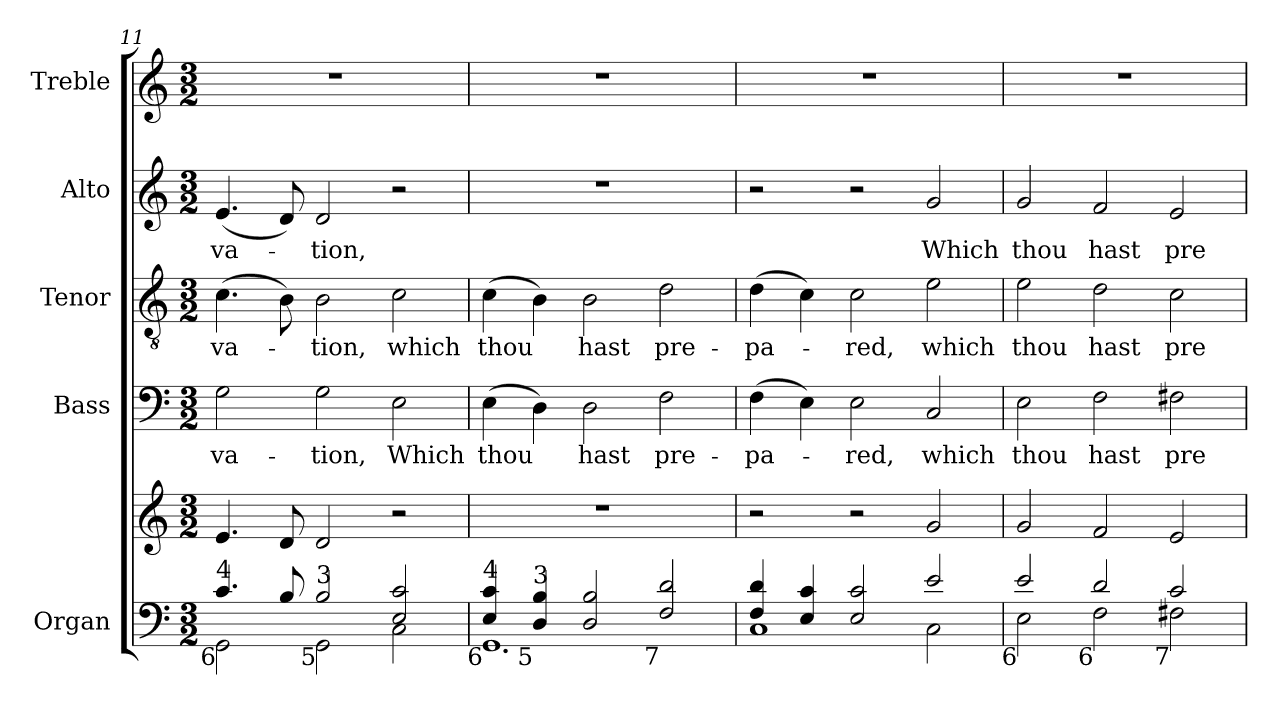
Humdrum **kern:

**kern	**kern	**kern	**text	**kern	**text	**kern	**text	**kern
*part5	*part5	*part4	*part4	*part3	*part3	*part2	*part2	*part1
*staff6	*staff5	*staff4	*staff4	*staff3	*staff3	*staff2	*staff2	*staff1
*I"Organ	*	*I"Bass	*	*I"Tenor	*	*I"Alto	*	*I"Treble
*I'Org.	*	*I'B.	*	*I'T.	*	*I'A.	*	*I'Tr.
*clefF4	*clefG2	*clefF4	*	*clefGv2	*	*clefG2	*	*clefG2
*	*	*	*	*ITrd7c12	*	*	*	*
*k[]	*k[]	*k[]	*	*k[]	*	*k[]	*	*k[]
*C:	*C:	*C:	*	*C:	*	*C:	*	*C:
*M3/2	*M3/2	*M3/2	*	*M3/2	*	*M3/2	*	*M3/2
=11	=11	=11	=11	=11	=11	=11	=11	=11
*^	*	*	*	*	*	*	*	*
!	!	!	!	!LO:LY:b:color=#000000	!	!	!	!	!
!	!	!	!	!	!	!LO:LY:b:color=#000000	!	!	!
!LO:TX:b:rj:t=6	!	!	!	!	!	!	!	!	!
!LO:TX:t=4	!	!	!	!	!	!	!	!	!
!	!	!	!	!	!	!	!	!LO:LY:b:color=#000000	!LO:N:vis=1
4.ci/	2GGi\	4.ei/	2Gi\	-va-	(4.Ci\	-va-	(4.ei/	-va-	1.r
8Bi/	.	8di/	.	.	8BBi\)	.	8di/)	.	.
!	!	!	!	!LO:LY:b:color=#000000	!	!	!	!	!
!	!	!	!	!	!	!LO:LY:b:color=#000000	!	!	!
!LO:TX:b:rj:t=5	!	!	!	!	!	!	!	!	!
!LO:TX:t=3	!	!	!	!	!	!	!	!	!
!	!	!	!	!	!	!	!	!LO:LY:b:color=#000000	!
2Bi/	2GGi\	2di/	2Gi\	-tion,	2BBi\	-tion,	2di/	-tion,	.
!	!	!	!	!LO:LY:b:color=#000000	!	!	!	!	!
!	!	!	!	!	!	!LO:LY:b:color=#000000	!	!	!
2Ei/ 2ci	2Ci\	2r	2Ei\	Which	2Ci\	which	2r	.	.
=12	=12	=12	=12	=12	=12	=12	=12	=12	=12
!	!	!LO:N:vis=1	!	!	!	!	!	!	!
!	!	!	!	!LO:LY:b:color=#000000	!	!	!	!	!
!LO:TX:b:rj:t=6	!	!	!	!	!	!	!	!	!
!LO:TX:t=4	!	!	!	!	!	!	!	!	!
!	!	!	!	!	!	!LO:LY:b:color=#000000	!LO:N:vis=1	!	!LO:N:vis=1
4Ei/ 4ci	1.GGi	1.r	(4Ei\	thou	(4Ci\	thou	1.r	.	1.r
!LO:TX:b:rj:t=5	!	!	!	!	!	!	!	!	!
!LO:TX:t=3	!	!	!	!	!	!	!	!	!
4Di/ 4Bi	.	.	4Di\)	.	4BBi\)	.	.	.	.
!	!	!	!	!LO:LY:b:color=#000000	!	!	!	!	!
!	!	!	!	!	!	!LO:LY:b:color=#000000	!	!	!
2Di/ 2Bi	.	.	2Di\	hast	2BBi\	hast	.	.	.
!	!	!	!	!LO:LY:b:color=#000000	!	!	!	!	!
!LO:TX:b:rj:t=7	!	!	!	!	!	!	!	!	!
!	!	!	!	!	!	!LO:LY:b:color=#000000	!	!	!
2Fi/ 2di	.	.	2Fi\	pre-	2Di\	pre-	.	.	.
!!LO:PB:g=z
=13	=13	=13	=13	=13	=13	=13	=13	=13	=13
!	!	!	!	!LO:LY:b:color=#000000	!	!	!	!	!
!	!	!	!	!	!	!LO:LY:b:color=#000000	!	!	!LO:N:vis=1
4Fi/ 4di	1Ci	2r	(4Fi\	-pa-	(4Di\	-pa-	2r	.	1.r
4Ei/ 4ci	.	.	4Ei\)	.	4Ci\)	.	.	.	.
!	!	!	!	!LO:LY:b:color=#000000	!	!	!	!	!
!	!	!	!	!	!	!LO:LY:b:color=#000000	!	!	!
2Ei/ 2ci	.	2r	2Ei\	-red,	2Ci\	-red,	2r	.	.
!	!	!	!	!LO:LY:b:color=#000000	!	!	!	!	!
!	!	!	!	!	!	!LO:LY:b:color=#000000	!	!	!
!	!	!	!	!	!	!	!	!LO:LY:b:color=#000000	!
2ei/	2Ci\	2gi/	2Ci/	which	2Ei\	which	2gi/	Which	.
=14	=14	=14	=14	=14	=14	=14	=14	=14	=14
!	!	!	!	!LO:LY:b:color=#000000	!	!	!	!	!
!	!	!	!	!	!	!LO:LY:b:color=#000000	!	!	!
!LO:TX:b:rj:t=6	!	!	!	!	!	!	!	!	!
!	!	!	!	!	!	!	!	!LO:LY:b:color=#000000	!LO:N:vis=1
2ei/	2Ei\	2gi/	2Ei\	thou	2Ei\	thou	2gi/	thou	1.r
!	!	!	!	!LO:LY:b:color=#000000	!	!	!	!	!
!	!	!	!	!	!	!LO:LY:b:color=#000000	!	!	!
!LO:TX:b:rj:t=6	!	!	!	!	!	!	!	!	!
!	!	!	!	!	!	!	!	!LO:LY:b:color=#000000	!
2di/	2Fi\	2fi/	2Fi\	hast	2Di\	hast	2fi/	hast	.
!	!	!	!	!LO:LY:b:color=#000000	!	!	!	!	!
!	!	!	!	!	!	!LO:LY:b:color=#000000	!	!	!
!LO:TX:b:rj:t=7	!	!	!	!	!	!	!	!	!
!	!	!	!	!	!	!	!	!LO:LY:b:color=#000000	!
2ci/	2F#Xi\	2ei/	2F#Xi\	pre-	2Ci\	pre-	2ei/	pre-	.
*v	*v	*	*	*	*	*	*	*	*
=	=	=	=	=	=	=	=	=
*-	*-	*-	*-	*-	*-	*-	*-	*-
